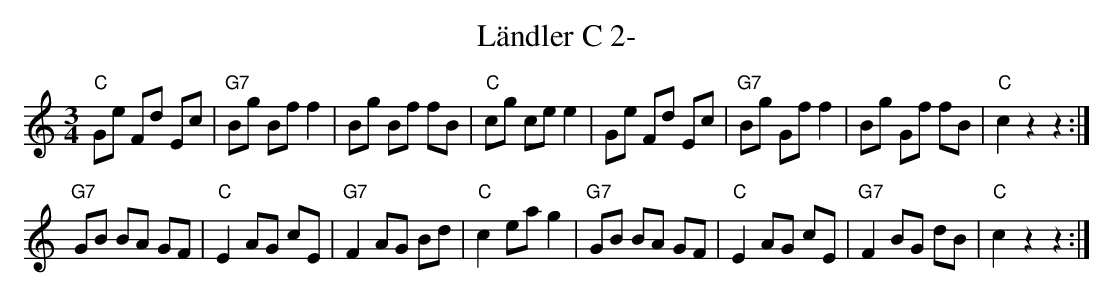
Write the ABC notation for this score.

X:1
T:Ländler C 2-
M:3/4
L:1/8
K:Cmaj
"C"Ge Fd Ec | "G7"Bg Bf f2 | Bg Bf fB | "C"cg ce e2 | \
Ge Fd Ec | "G7"Bg Gf f2 | Bg Gf fB | "C"c2 z2 z2 :|
"G7"GB BA GF | "C"E2 AG cE | "G7"F2 AG Bd | "C"c2 ea g2 | \
"G7"GB BA GF | "C"E2 AG cE | "G7"F2 BG dB | "C"c2 z2 z2 :|
